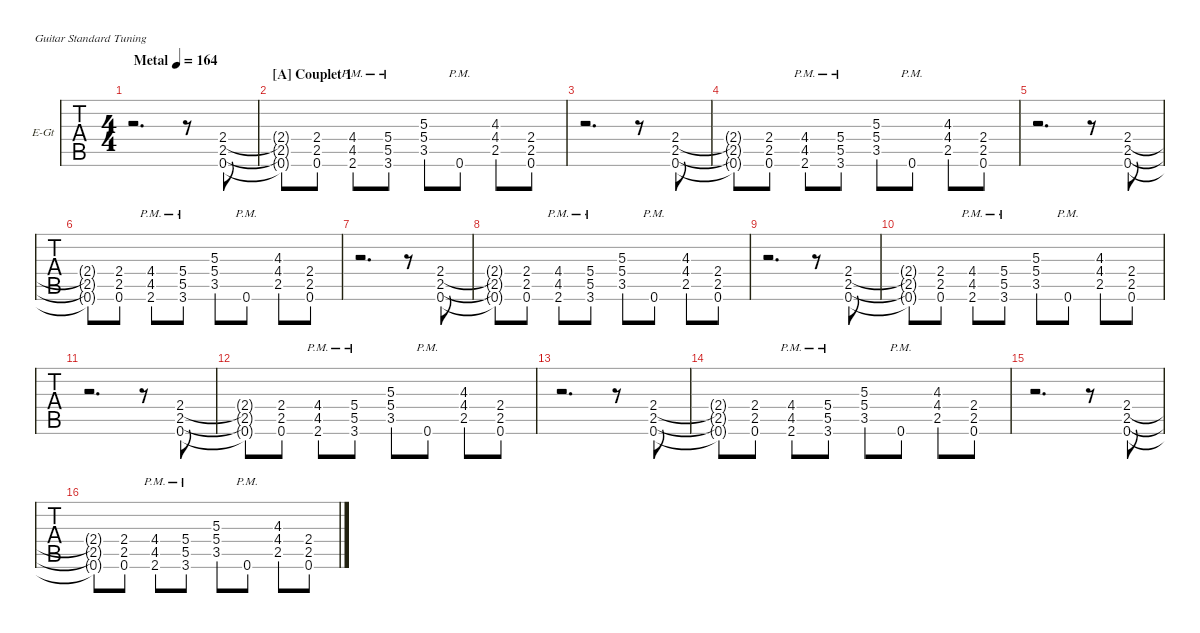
\defaultSystemsLayout 4
\hideDynamics
\bracketExtendMode groupsimilarinstruments
\firstSystemTrackNameOrientation horizontal
\otherSystemsTrackNameOrientation horizontal
\track ("Guitar I " "E-Gt") {multiBarRest instrument distortionguitar}
\staff {tabs}
\tuning (E4 B3 G3 D3 A2 E2)
\ts (4 4)
\tempo (164 "Metal")
\clef g2
\ks eminor
r.2{d dy f instrument distortionguitar} r.8 (0.6 2.5 2.4).8 |
\section ("A" "Couplet 1")
(2.5{t} 0.6{t} 2.4{t}).8 (0.6 2.5 2.4).8 (2.6{pm} 4.5{pm} 4.4{pm}).8 (3.6{pm} 5.5{pm} 5.4{pm}).8 (3.5 5.4 5.3).8 0.6{pm}.8 (2.5 4.4 4.3).8 (0.6 2.5 2.4).8 |
r.2{d} r.8 (0.6 2.5 2.4).8 |
(2.5{t} 0.6{t} 2.4{t}).8 (0.6 2.5 2.4).8 (2.6{pm} 4.5{pm} 4.4{pm}).8 (3.6{pm} 5.5{pm} 5.4{pm}).8 (3.5 5.4 5.3).8 0.6{pm}.8 (2.5 4.4 4.3).8 (0.6 2.5 2.4).8 |
r.2{d} r.8 (0.6 2.5 2.4).8 |
(2.5{t} 0.6{t} 2.4{t}).8 (0.6 2.5 2.4).8 (2.6{pm} 4.5{pm} 4.4{pm}).8 (3.6{pm} 5.5{pm} 5.4{pm}).8 (3.5 5.4 5.3).8 0.6{pm}.8 (2.5 4.4 4.3).8 (0.6 2.5 2.4).8 |
r.2{d} r.8 (0.6 2.5 2.4).8 |
(2.5{t} 0.6{t} 2.4{t}).8 (0.6 2.5 2.4).8 (2.6{pm} 4.5{pm} 4.4{pm}).8 (3.6{pm} 5.5{pm} 5.4{pm}).8 (3.5 5.4 5.3).8 0.6{pm}.8 (2.5 4.4 4.3).8 (0.6 2.5 2.4).8 |
r.2{d} r.8 (0.6 2.5 2.4).8 |
(2.5{t} 0.6{t} 2.4{t}).8 (0.6 2.5 2.4).8 (2.6{pm} 4.5{pm} 4.4{pm}).8 (3.6{pm} 5.5{pm} 5.4{pm}).8 (3.5 5.4 5.3).8 0.6{pm}.8 (2.5 4.4 4.3).8 (0.6 2.5 2.4).8 |
r.2{d} r.8 (0.6 2.5 2.4).8 |
(2.5{t} 0.6{t} 2.4{t}).8 (0.6 2.5 2.4).8 (2.6{pm} 4.5{pm} 4.4{pm}).8 (3.6{pm} 5.5{pm} 5.4{pm}).8 (3.5 5.4 5.3).8 0.6{pm}.8 (2.5 4.4 4.3).8 (0.6 2.5 2.4).8 |
r.2{d} r.8 (0.6 2.5 2.4).8 |
(2.5{t} 0.6{t} 2.4{t}).8 (0.6 2.5 2.4).8 (2.6{pm} 4.5{pm} 4.4{pm}).8 (3.6{pm} 5.5{pm} 5.4{pm}).8 (3.5 5.4 5.3).8 0.6{pm}.8 (2.5 4.4 4.3).8 (0.6 2.5 2.4).8 |
r.2{d} r.8 (0.6 2.5 2.4).8 |
(2.5{t} 0.6{t} 2.4{t}).8 (0.6 2.5 2.4).8 (2.6{pm} 4.5{pm} 4.4{pm}).8 (3.6{pm} 5.5{pm} 5.4{pm}).8 (3.5 5.4 5.3).8 0.6{pm}.8 (2.5 4.4 4.3).8 (0.6 2.5 2.4).8
